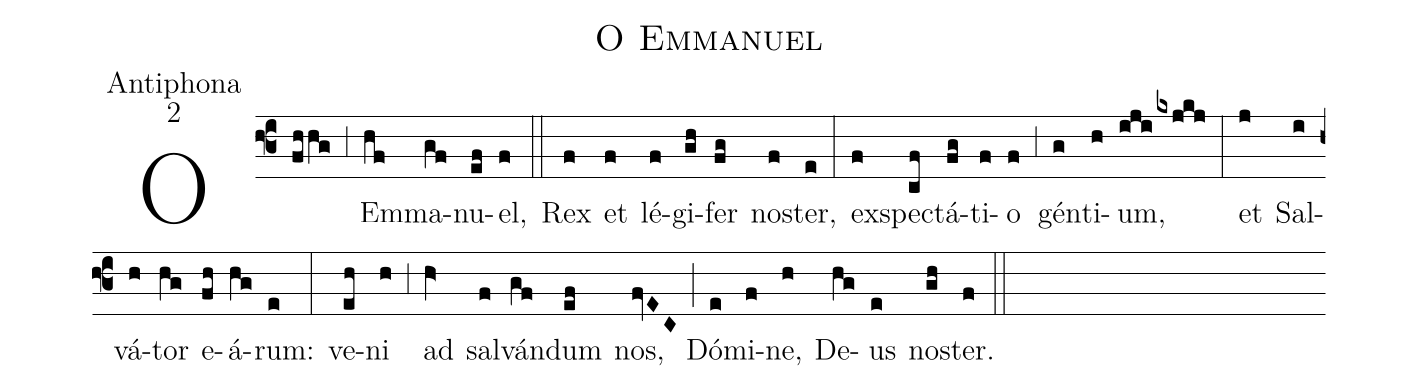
name:O Emmanuel;
office-part:Antiphona;
mode:2;
%%
(f3)O(fhhg) (,3) Em(hf)ma(gf)nu(ef)el,(f) (::)
Rex(f) et(f) lé(f)gi(gh)fer(fg) no(f)ster,(e) (:)
ex(f)spe(cf)ctá(fg)ti(f)o(f) (,3) gén(g)ti(h)um,(iji/kxjkj) (:)
et(j) Sal(i)vá(h)tor(hg) e(fh)á(hg)rum:(e) (:)
ve(eh)ni(h) (,3) ad(hV>) sal(f)ván(gf)dum(ef) nos,(fvEC) (;)
Dó(e)mi(f)ne,(h) De(hg)us(e) no(gh)ster.(f) (::)
